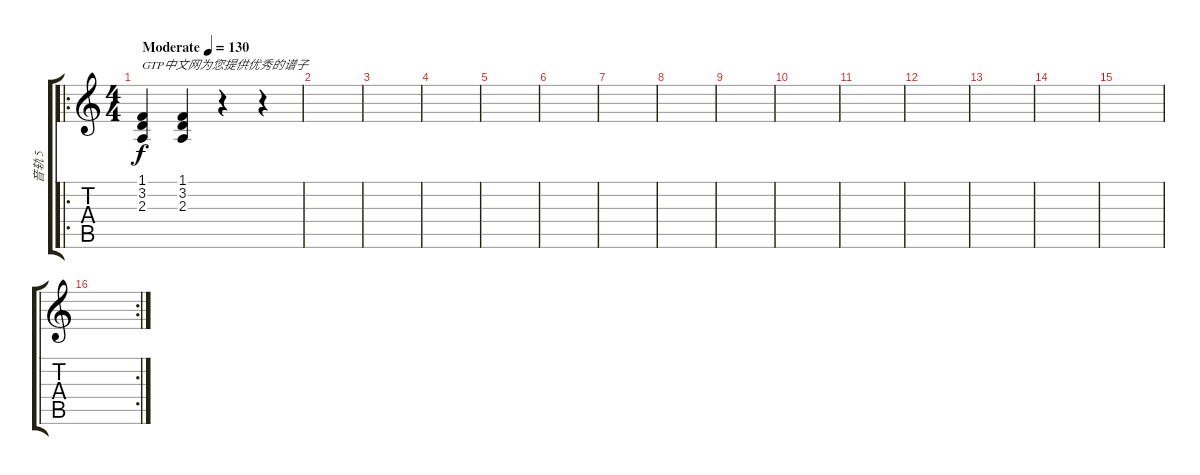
\track ("音轨 5" "音轨 5") {instrument gunshot}
\staff {score tabs}
\tuning (E4 B3 G3 D3 A2 E2) {hide}
\ro
\ts (4 4)
\tempo (130 "Moderate")
\clef g2
\ks c
(1.1 3.2 2.3).4{txt "GTP中文网为您提供优秀的谱子" dy f instrument gunshot} (1.1 3.2 2.3).4 r.4 r.4 |
|
|
|
|
|
|
|
|
|
|
|
|
|
|
\rc 2
